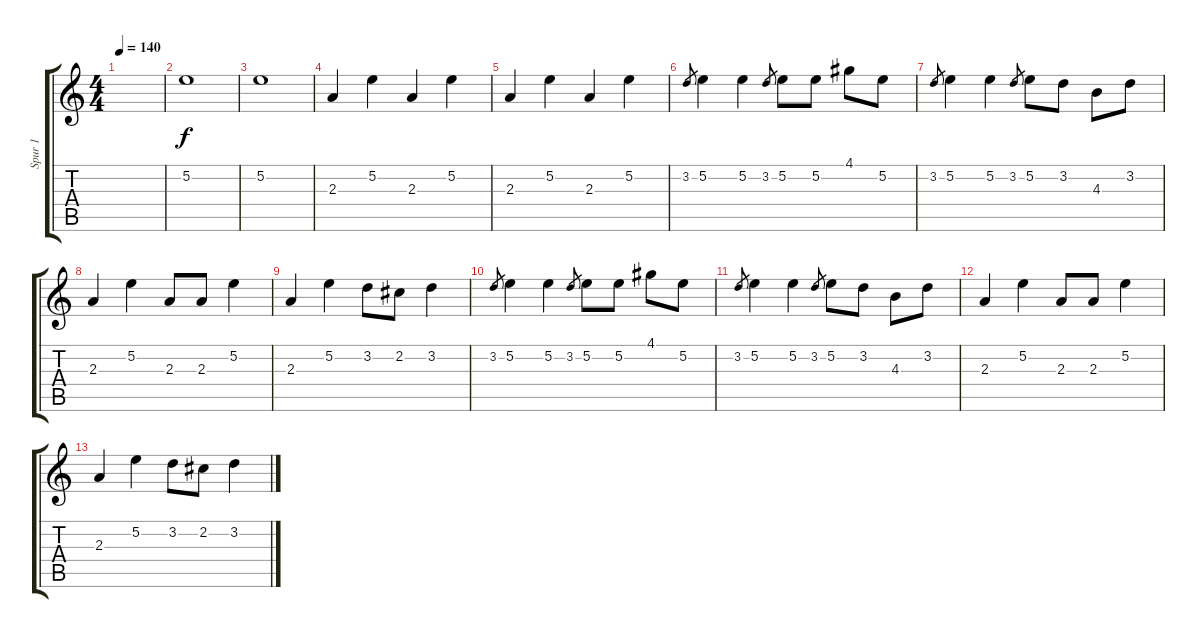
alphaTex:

\track ("Spur 1" "Spur 1") {instrument distortionguitar}
\staff {score tabs}
\tuning (E4 B3 G3 D3 A2 E2) {hide}
\ts (4 4)
\tempo 140
\clef g2
\ks c
|
5.2.1 |
5.2.1 |
2.3.4 5.2.4 2.3.4 5.2.4 |
2.3.4 5.2.4 2.3.4 5.2.4 |
3.2.8{gr} 5.2.4 5.2.4 3.2.8{gr} 5.2.8 5.2.8 4.1.8 5.2.8 |
3.2.8{gr} 5.2.4 5.2.4 3.2.8{gr} 5.2.8 3.2.8 4.3.8 3.2.8 |
2.3.4 5.2.4 2.3.8 2.3.8 5.2.4 |
2.3.4 5.2.4 3.2.8 2.2.8 3.2.4 |
3.2.8{gr} 5.2.4 5.2.4 3.2.8{gr} 5.2.8 5.2.8 4.1.8 5.2.8 |
3.2.8{gr} 5.2.4 5.2.4 3.2.8{gr} 5.2.8 3.2.8 4.3.8 3.2.8 |
2.3.4 5.2.4 2.3.8 2.3.8 5.2.4 |
2.3.4 5.2.4 3.2.8 2.2.8 3.2.4
